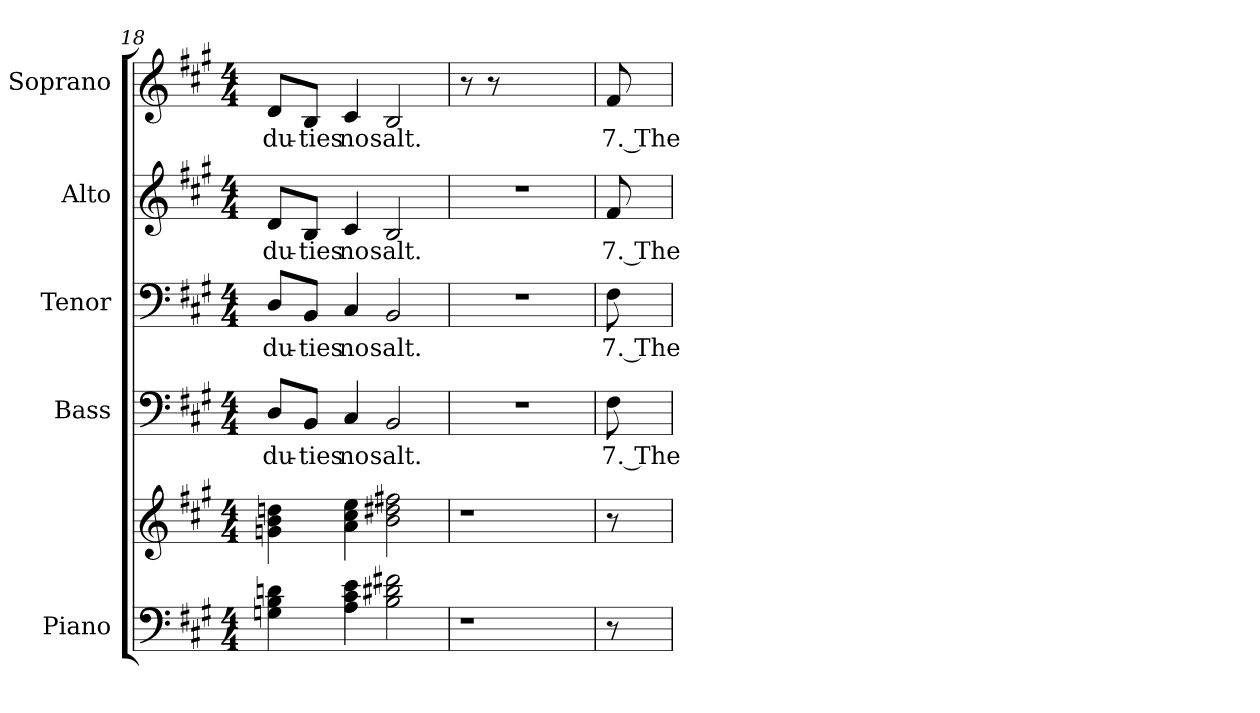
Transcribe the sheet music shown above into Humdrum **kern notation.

**kern	**kern	**kern	**text	**kern	**text	**kern	**text	**kern	**text
*part5	*part5	*part4	*part4	*part3	*part3	*part2	*part2	*part1	*part1
*staff6	*staff5	*staff4	*staff4	*staff3	*staff3	*staff2	*staff2	*staff1	*staff1
*I"Piano	*	*I"Bass	*	*I"Tenor	*	*I"Alto	*	*I"Soprano	*
*I'Pno.	*	*I'B.	*	*I'T.	*	*I'A.	*	*I'S.	*
*clefF4	*clefG2	*clefF4	*	*clefF4	*	*clefG2	*	*clefG2	*
*k[f#c#g#]	*k[f#c#g#]	*k[f#c#g#]	*	*k[f#c#g#]	*	*k[f#c#g#]	*	*k[f#c#g#]	*
*A:	*A:	*A:	*	*A:	*	*A:	*	*A:	*
*M4/4	*M4/4	*M4/4	*	*M4/4	*	*M4/4	*	*M4/4	*
=18	=18	=18	=18	=18	=18	=18	=18	=18	=18
!	!	!	!LO:LY:b:color=#000000	!	!	!	!	!	!
!	!	!	!	!	!LO:LY:b:color=#000000	!	!	!	!
!	!	!	!	!	!	!	!LO:LY:b:color=#000000	!	!
!	!	!	!	!	!	!	!	!	!LO:LY:b:color=#000000
4Gni\ 4Bi 4dni	4gni\ 4bi 4ddni	8Di/L	du-	8Di/L	du-	8di/L	du-	8di/L	du-
!	!	!	!LO:LY:b:color=#000000	!	!	!	!	!	!
!	!	!	!	!	!LO:LY:b:color=#000000	!	!	!	!
!	!	!	!	!	!	!	!LO:LY:b:color=#000000	!	!
!	!	!	!	!	!	!	!	!	!LO:LY:b:color=#000000
.	.	8BBi/J	-ties	8BBi/J	-ties	8Bi/J	-ties	8Bi/J	-ties
!	!	!	!LO:LY:b:color=#000000	!	!	!	!	!	!
!	!	!	!	!	!LO:LY:b:color=#000000	!	!	!	!
!	!	!	!	!	!	!	!LO:LY:b:color=#000000	!	!
!	!	!	!	!	!	!	!	!	!LO:LY:b:color=#000000
4Ai\ 4c#i 4ei	4ai\ 4cc#i 4eei	4C#i/	no	4C#i/	no	4c#i/	no	4c#i/	no
!	!	!	!LO:LY:b:color=#000000	!	!	!	!	!	!
!	!	!	!	!	!LO:LY:b:color=#000000	!	!	!	!
!	!	!	!	!	!	!	!LO:LY:b:color=#000000	!	!
!	!	!	!	!	!	!	!	!	!LO:LY:b:color=#000000
2Bi\ 2d#Xi 2f#Xi	2bi\ 2dd#Xi 2ff#Xi	2BBi/	salt.	2BBi/	salt.	2Bi/	salt.	2Bi/	salt.
!!LO:PB:g=z
=19	=19	=19	=19	=19	=19	=19	=19	=19	=19
!LO:N:vis=1	!LO:N:vis=1	!LO:N:vis=1	!	!LO:N:vis=1	!	!LO:N:vis=1	!	!	!
4r	4r	1r	.	1r	.	1r	.	8r	.
.	.	.	.	.	.	.	.	8r	.
2.ryy	2.ryy	.	.	.	.	.	.	2.ryy	.
=20	=20	=20	=20	=20	=20	=20	=20	=20	=20
!	!	!	!LO:LY:b:color=#000000	!	!	!	!	!	!
!	!	!	!	!	!LO:LY:b:color=#000000	!	!	!	!
!	!	!	!	!	!	!	!LO:LY:b:color=#000000	!	!
!	!	!	!	!	!	!	!	!	!LO:LY:b:color=#000000
8r	8r	8F#i\	7. The	8F#i\	7. The	8f#i/	7. The	8f#i/	7. The
=	=	=	=	=	=	=	=	=	=
*-	*-	*-	*-	*-	*-	*-	*-	*-	*-
